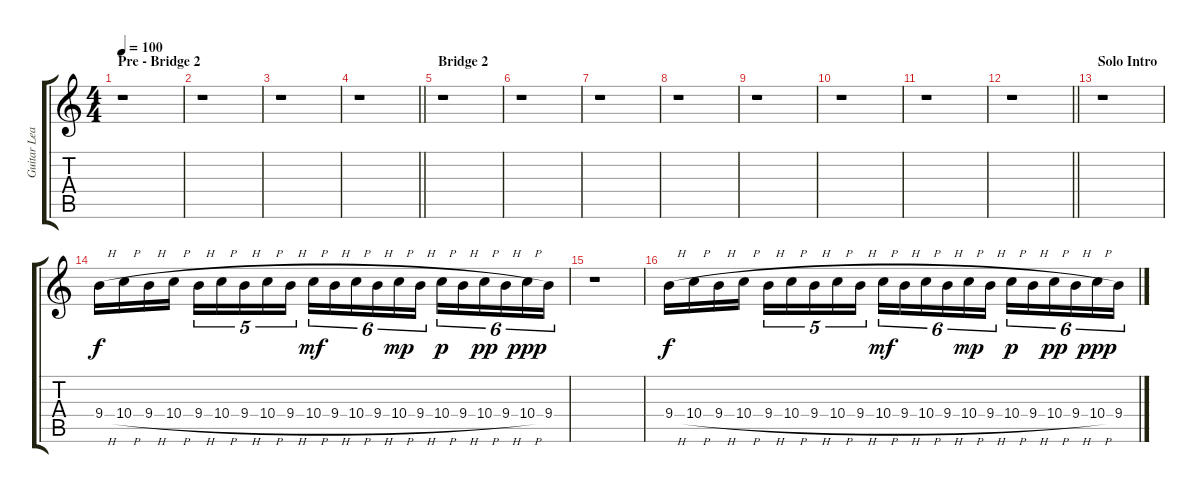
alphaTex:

\track ("Guitar Lead (Clean)" "Guitar Lea") {instrument electricguitarjazz}
\staff {score tabs}
\tuning (E4 B3 G3 D3 A2 E2) {hide}
\ts (4 4)
\section ("" "Pre - Bridge 2")
\tempo 100
\clef g2
\ks c
r.1{dy fff} |
r.1 |
r.1 |
\barLineRight lightlight
r.1 |
\section ("" "Bridge 2")
r.1 |
r.1 |
r.1 |
r.1 |
r.1 |
r.1 |
r.1 |
\barLineRight lightlight
r.1 |
\section ("" "Solo Intro")
r.1 |
9.4{h}.16{dy f} 10.4{h}.16 9.4{h}.16 10.4{h}.16 9.4{h}.16{tu (5 4)} 10.4{h}.16{tu (5 4)} 9.4{h}.16{tu (5 4)} 10.4{h}.16{tu (5 4)} 9.4{h}.16{tu (5 4)} 10.4{h}.16{tu (6 4) dy mf} 9.4{h}.16{tu (6 4)} 10.4{h}.16{tu (6 4)} 9.4{h}.16{tu (6 4)} 10.4{h}.16{tu (6 4) dy mp} 9.4{h}.16{tu (6 4)} 10.4{h}.16{tu (6 4) dy p} 9.4{h}.16{tu (6 4)} 10.4{h}.16{tu (6 4) dy pp} 9.4{h}.16{tu (6 4)} 10.4{h}.16{tu (6 4) dy ppp} 9.4.16{tu (6 4)} |
r.1 |
9.4{h}.16{dy f} 10.4{h}.16 9.4{h}.16 10.4{h}.16 9.4{h}.16{tu (5 4)} 10.4{h}.16{tu (5 4)} 9.4{h}.16{tu (5 4)} 10.4{h}.16{tu (5 4)} 9.4{h}.16{tu (5 4)} 10.4{h}.16{tu (6 4) dy mf} 9.4{h}.16{tu (6 4)} 10.4{h}.16{tu (6 4)} 9.4{h}.16{tu (6 4)} 10.4{h}.16{tu (6 4) dy mp} 9.4{h}.16{tu (6 4)} 10.4{h}.16{tu (6 4) dy p} 9.4{h}.16{tu (6 4)} 10.4{h}.16{tu (6 4) dy pp} 9.4{h}.16{tu (6 4)} 10.4{h}.16{tu (6 4) dy ppp} 9.4.16{tu (6 4)}
